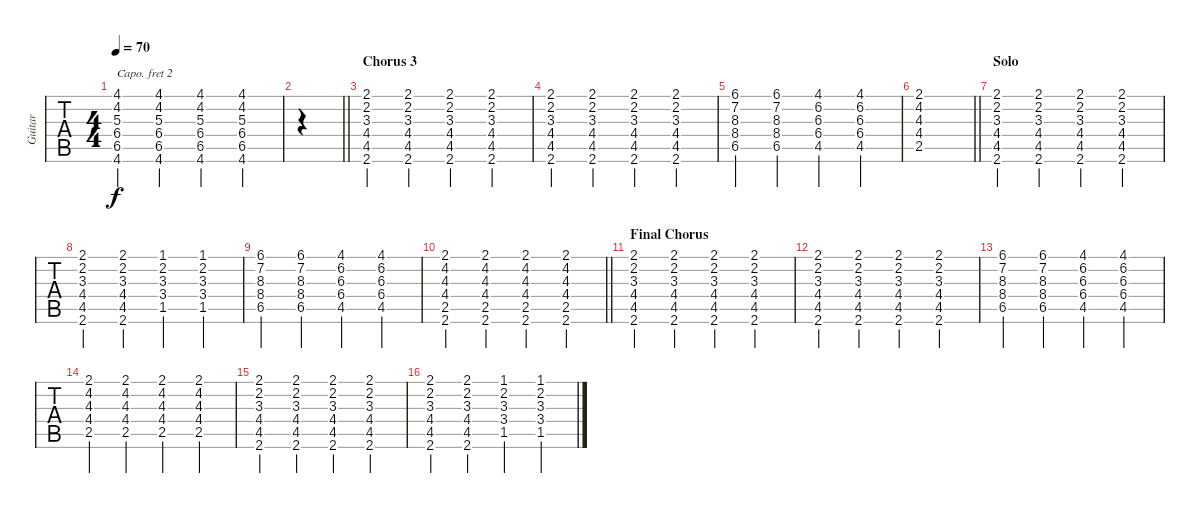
\track ("Guitar" "Guitar") {instrument acousticguitarsteel}
\staff {tabs}
\capo 2
\tuning (E4 B3 G3 D3 A2 E2) {hide}
\ts (4 4)
\tempo 70
\clef g2
\ks c
(4.1 4.2 5.3 6.4 6.5 4.6).4{dy f} (4.1 4.2 5.3 6.4 6.5 4.6).4 (4.1 4.2 5.3 6.4 6.5 4.6).4 (4.1 4.2 5.3 6.4 6.5 4.6).4 |
\barLineRight lightlight
|
\section ("" "Chorus 3")
(2.1 2.2 3.3 4.4 4.5 2.6).4 (2.1 2.2 3.3 4.4 4.5 2.6).4 (2.1 2.2 3.3 4.4 4.5 2.6).4 (2.1 2.2 3.3 4.4 4.5 2.6).4 |
(2.1 2.2 3.3 4.4 4.5 2.6).4 (2.1 2.2 3.3 4.4 4.5 2.6).4 (2.1 2.2 3.3 4.4 4.5 2.6).4 (2.1 2.2 3.3 4.4 4.5 2.6).4 |
(6.1 7.2 8.3 8.4 6.5).4 (6.1 7.2 8.3 8.4 6.5).4 (4.1 6.2 6.3 6.4 4.5).4 (4.1 6.2 6.3 6.4 4.5).4 |
\barLineRight lightlight
(2.1 4.2 4.3 4.4 2.5).1 |
\section ("" "Solo")
(2.1 2.2 3.3 4.4 4.5 2.6).4 (2.1 2.2 3.3 4.4 4.5 2.6).4 (2.1 2.2 3.3 4.4 4.5 2.6).4 (2.1 2.2 3.3 4.4 4.5 2.6).4 |
(2.1 2.2 3.3 4.4 4.5 2.6).4 (2.1 2.2 3.3 4.4 4.5 2.6).4 (1.1 2.2 3.3 3.4 1.5).4 (1.1 2.2 3.3 3.4 1.5).4 |
(6.1 7.2 8.3 8.4 6.5).4 (6.1 7.2 8.3 8.4 6.5).4 (4.1 6.2 6.3 6.4 4.5).4 (4.1 6.2 6.3 6.4 4.5).4 |
\barLineRight lightlight
(2.1 4.2 4.3 4.4 2.5 2.6).4 (2.1 4.2 4.3 4.4 2.5 2.6).4 (2.1 4.2 4.3 4.4 2.5 2.6).4 (2.1 4.2 4.3 4.4 2.5 2.6).4 |
\section ("" "Final Chorus")
(2.1 2.2 3.3 4.4 4.5 2.6).4 (2.1 2.2 3.3 4.4 4.5 2.6).4 (2.1 2.2 3.3 4.4 4.5 2.6).4 (2.1 2.2 3.3 4.4 4.5 2.6).4 |
(2.1 2.2 3.3 4.4 4.5 2.6).4 (2.1 2.2 3.3 4.4 4.5 2.6).4 (2.1 2.2 3.3 4.4 4.5 2.6).4 (2.1 2.2 3.3 4.4 4.5 2.6).4 |
(6.1 7.2 8.3 8.4 6.5).4 (6.1 7.2 8.3 8.4 6.5).4 (4.1 6.2 6.3 6.4 4.5).4 (4.1 6.2 6.3 6.4 4.5).4 |
(2.1 4.2 4.3 4.4 2.5).4 (2.1 4.2 4.3 4.4 2.5).4 (2.1 4.2 4.3 4.4 2.5).4 (2.1 4.2 4.3 4.4 2.5).4 |
(2.1 2.2 3.3 4.4 4.5 2.6).4 (2.1 2.2 3.3 4.4 4.5 2.6).4 (2.1 2.2 3.3 4.4 4.5 2.6).4 (2.1 2.2 3.3 4.4 4.5 2.6).4 |
(2.1 2.2 3.3 4.4 4.5 2.6).4 (2.1 2.2 3.3 4.4 4.5 2.6).4 (1.1 2.2 3.3 3.4 1.5).4 (1.1 2.2 3.3 3.4 1.5).4
